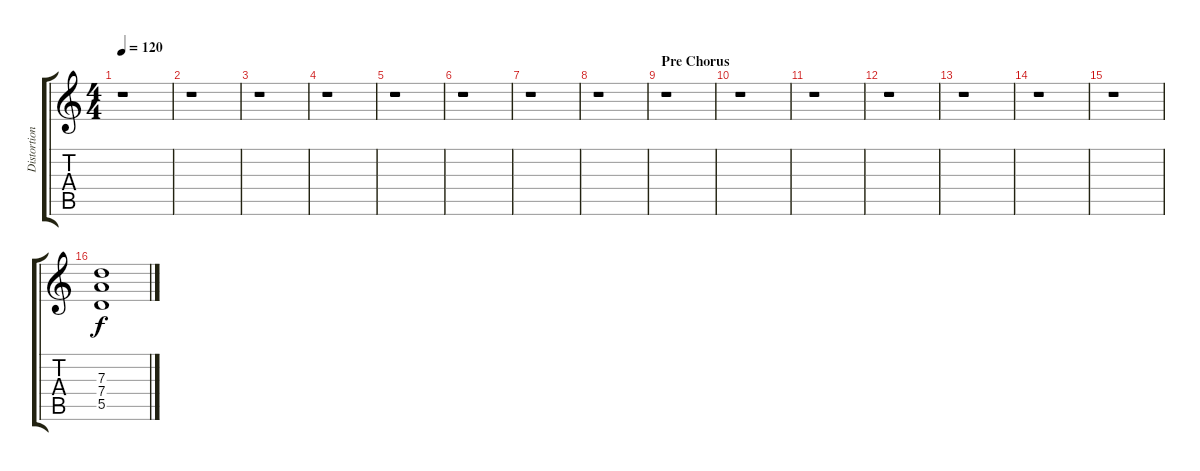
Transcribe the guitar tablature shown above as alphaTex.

\track ("Distortion" "Distortion") {instrument distortionguitar}
\staff {score tabs}
\tuning (E4 B3 G3 D3 A2 E2) {hide}
\ts (4 4)
\tempo 120
\clef g2
\ks c
r.1{dy f} |
r.1 |
r.1 |
r.1 |
r.1 |
r.1 |
r.1 |
r.1 |
\section ("" "Pre Chorus")
r.1 |
r.1 |
r.1 |
r.1 |
r.1 |
r.1 |
r.1 |
(7.3 7.4 5.5).1
